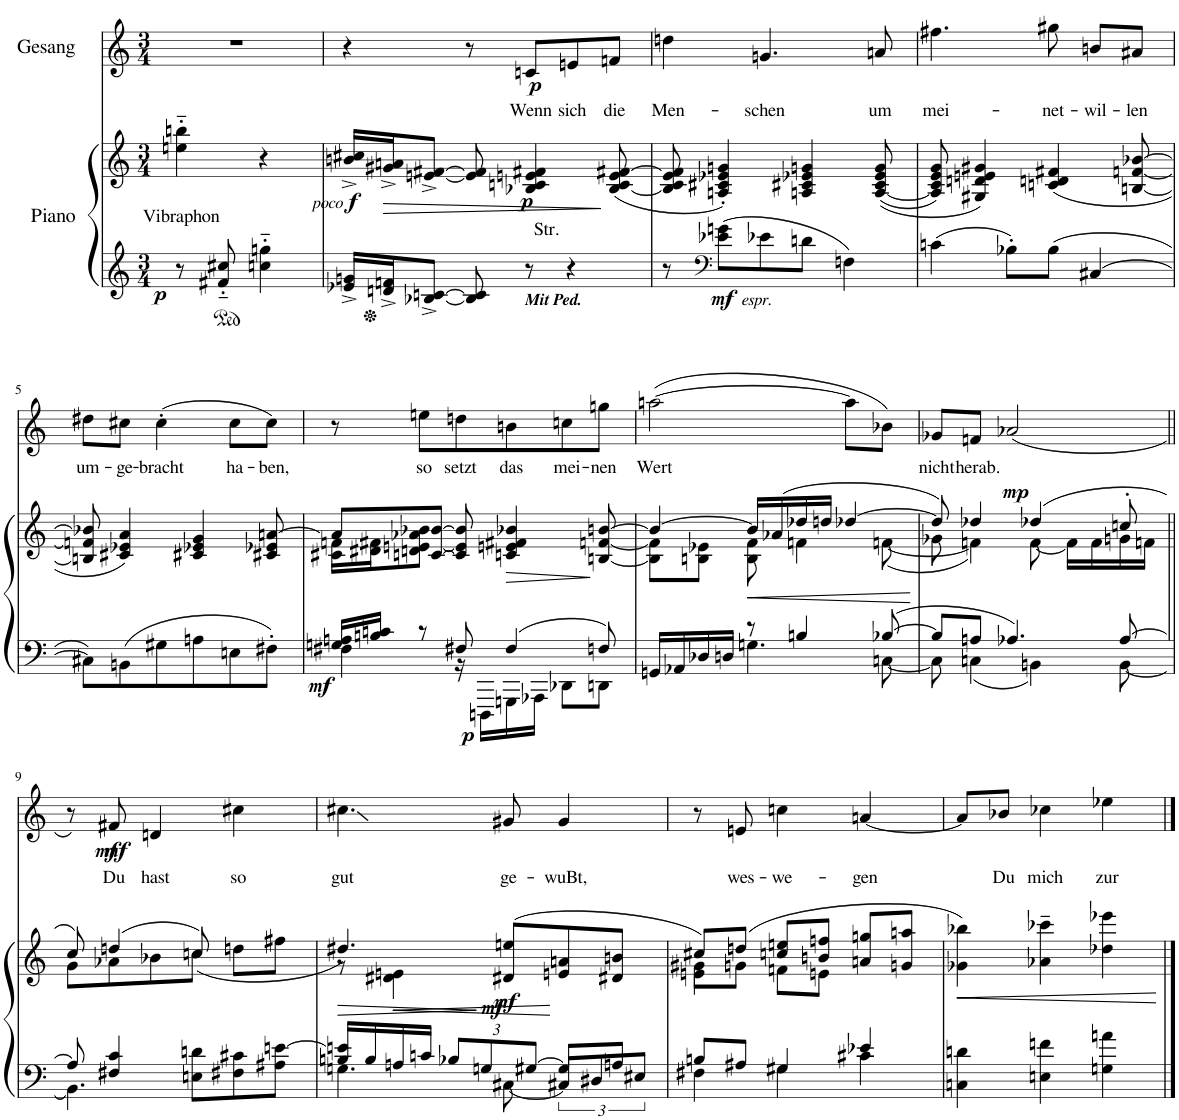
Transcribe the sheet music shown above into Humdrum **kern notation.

**kern	**kern	**text	**dynam	**kern	**text	**dynam
*part2	*part2	*part2	*part2	*part1	*part1	*part1
*staff3	*staff2	*staff2	*staff2/3	*staff1	*staff1	*staff1
*I"Piano	*	*	*	*I"Gesang	*	*
*I'Pno	*	*	*	*	*	*
*clefG2	*clefG2	*	*	*clefG2	*	*
*k[]	*k[]	*	*	*k[]	*	*
*M3/4	*M3/4	*	*	*M3/4	*	*
=1	=1	=1	=1	=1	=1	=1
!	!	!LO:LY:b	!LO:DY:b=2	!	!	!
8r	4een\'~ 4bbn\'~	Vibraphon	p	2.r	.	.
8f#X/'~ 8cc#X/'~	.	.	.	.	.	.
4ccn\'~ 4ggn\'~	4r	.	.	.	.	.
4ryy	4ryy	.	.	.	.	.
=2	=2	=2	=2	=2	=2	=2
!	!	!	!LO:DY:b	!	!	!
!	!	!	!LO:DY:n=1:b	!	!	!
16e-X/^ 16gn/^LL	16bn/^ 16cc#X/^LL	.	other-dynamics f	4r	.	.
!	!	!	!LO:HP:b	!	!	!
16dn/^ 16fn/^J	16g#X/^ 16an/^J	.	>	.	.	.
[8B-X/^ [8cn/^J	[8en/^ [8f#X/^J	.	.	.	.	.
8B-/] 8c/]	8e/] 8f#/]	.	.	8r	.	.
!LO:TX:b:Bi:t=Mit Ped.	!	!	!	!	!	!
!	!	!LO:LY:b	!LO:DY:n=2:b	!	!LO:LY:b	!LO:DY:b
8r	4B-X/ 4cn/ 4en/ 4f#X/	Str.	p	8cn/L	Wenn	p
!	!	!	!	!	!LO:LY:b	!
4r	.	.	.	8en/	sich	.
!	!	!	!	!	!LO:LY:b	!
.	([8B-/ 8c/ 8e/ [8f#X/	.	]	8fn/J	die	.
=3	=3	=3	=3	=3	=3	=3
!	!	!	!	!	!LO:LY:b	!
8r	8B-/] 8c/ 8e/ 8f#/]	.	.	4ddn\	Men-	.
*clefF4	*	*	*	*	*	*
!	!	!	!LO:DY:b=2	!	!	!
!	!	!	!LO:DY:n=1:b=2	!	!	!
8e-X\ 8gn\L	4An/' 4c#X/' 4e-X/' 4gn/')	.	mf other-dynamics	.	.	.
!	!	!	!	!	!LO:LY:b	!
8e-X\	.	.	.	4.gn/	-schen	.
8dn\J	4An/ 4c#X/ 4e-X/ 4gn/	.	.	.	.	.
4Fn\	.	.	.	.	.	.
!	!	!	!	!	!LO:LY:b	!
.	(([8A/ 8c#/ 8e-/ 8g/	.	.	8an/	um	.
=4	=4	=4	=4	=4	=4	=4
!	!	!	!	!	!LO:LY:b	!
4cn\	8A/] 8c/ 8e/ 8g/)	.	.	4.ff#X\	mei-	.
.	4G#X/ 4dn/ 4en/ 4g#X/)	.	.	.	.	.
8B-X'\L	.	.	.	.	.	.
!	!	!	!	!	!LO:LY:b	!
8B-\J	(4cn/ 4dn/ 4f#X/	.	.	8gg#X\	-net-	.
!	!	!	!	!	!LO:LY:b	!
[4C#X/	.	.	.	8bn/L	-wil-	.
!	!	!	!	!	!LO:LY:b	!
.	[8Bn/ [8fn/ [8b-X/	.	.	8a#X/J	-len	.
!!LO:LB:g=z
=5	=5	=5	=5	=5	=5	=5
!	!	!	!	!	!LO:LY:b	!
8C#X\L]	8Bn/] 8fn/] 8b-X/]	.	.	8dd#X\L	um-	.
!	!	!	!	!	!LO:LY:b	!
8BBn\	4c#X/ 4e-X/ 4a/)	.	.	8cc#X\J	-ge-	.
!	!	!	!	!	!LO:LY:b	!
8G#X\	.	.	.	(4cc#'\	-bracht	.
8An\	4c#X/ 4e-X/ 4g/	.	.	.	.	.
!	!	!	!	!	!LO:LY:b	!
8En\	.	.	.	8cc#\L	ha-	.
!	!	!	!	!	!LO:LY:b	!
8F#X'\J	8c#X/ 8e-X/ [8an/	.	.	8cc#\J)	-ben,	.
=6	=6	=6	=6	=6	=6	=6
*^	*^	*	*	*	*	*
!	!	!	!	!	!LO:DY:b=2	!	!	!
16Gn/ 16An/LL	4F#X\	8a/L]	16c#X\ 16fn\LL	.	mf	8r	.	.
16Bn/ 16cn/JJ	.	.	16d#X\ 16f#X\J	.	.	.	.	.
!	!	!	!	!	!	!	!LO:LY:b	!
8r	.	[8cn/ [8b-X/J	8dn\ [8en\ 8a-X\ 8b-\J	.	.	8een\L	so	.
!	!	!	!	!	!LO:DY:b=2	!	!LO:LY:b	!
8F#X/	16r	8c/] 8e/] 8b-/]	2ryy	.	p	8ddn\	setzt	.
.	16DDDn\LL	.	.	.	.	.	.	.
!	!	!	!	!	!LO:HP:b	!	!LO:LY:b	!
4F#/	16GGGn\	4cn/ 4en/ 4f#X/ 4b-X/	.	.	>	8bn\	das	.
.	16AAA-X\JJ	.	.	.	.	.	.	.
!	!	!	!	!	!	!	!LO:LY:b	!
.	8DD-X\L	.	.	.	.	8ccn\	mei-	.
!	!	!	!	!	!	!	!LO:LY:b	!
8Fn/	8DDn\J	[8Bn/ [8fn/ [8bn/	.	.	]	8ggn\J	-nen	.
=7	=7	=7	=7	=7	=7	=7	=7	=7
*	*	*	*^	*	*	*	*	*
!	!	!	!	!	!	!	!	!LO:LY:b	!
16GGn/LL	4ryy	4b/_	8B\] 8f\]L	8ryy	.	.	([2aan\	Wert	.
16AA-X/	.	.	.	.	.	.	.	.	.
*	*	*	*v	*v	*	*	*	*	*
16D-X/	.	.	8Bn\ 8e-X\J	.	.	.	.	.
16Dn/JJ	.	.	.	.	.	.	.	.
!	!	!	!	!	!LO:HP:b	!	!	!
8r	4.Gn\	16b/LL]	8B\ 8f\	.	<	.	.	.
.	.	(16a-X/	.	.	.	.	.	.
4Bn/	.	16dd-X/	4fn\	.	.	.	.	.
.	.	16ddn/JJ	.	.	.	.	.	.
.	.	[4dd-X/	.	.	.	8aa\L]	.	.
*	*	*	*^	*	*	*	*	*
[8B-X/	[8Cn\	.	8ryy	([8fn\	.	.	8b-X\J)	.	.
*v	*v	*	*	*	*	*	*	*	*
*	*v	*v	*v	*	*	*	*	*
.	.	.	[	.	.	.
=8	=8	=8	=8	=8	=8	=8
*^	*^	*	*	*	*	*
!	!	!	!	!	!	!	!LO:LY:b	!
8B-/L]	8C\]	8dd-/])	8g-X\	.	.	8g-X/L	nicht	.
!	!	!	!	!	!	!	!LO:LY:b	!
8An/J	4Cn\	4dd-X/	4fn\])	.	.	8fn/J	herab.	.
!	!	!	!	!	!	!	!	!LO:DY:b
4.A-X/	.	.	.	.	.	(2a-X/	.	mp
.	4BBn\	(4dd-X/	[8f\	.	.	.	.	.
.	.	.	16f\LL]	.	.	.	.	.
.	.	.	16f\	.	.	.	.	.
[8A-/	[8BB\	8ccn'/	16gn\	.	.	.	.	.
.	.	.	16fn\JJ	.	.	.	.	.
!!LO:LB:g=z
=9||	=9||	=9||	=9||	=9||	=9||	=9||	=9||	=9||
8A-/]	4.BB\]	8cc/)	8g\L	.	.	8r)	.	.
!	!	!	!	!	!	!	!LO:LY:b	!LO:DY:b
!	!	!	!	!	!	!	!	!LO:DY:n=1:b
4F#X/ 4c/	.	(4ddn/	8a-X\	.	.	8f#X/	Du	mf mf
!	!	!	!	!	!	!	!LO:LY:b	!
.	.	.	8b-X\	.	.	4dn/	hast	.
8En\ 8dn\L	4.ryy	8ccn/)	(8cc\J	.	.	.	.	.
!	!	!	!	!	!	!	!LO:LY:b	!
8F#X\ 8c#X\	.	8ddn\L	4ryy	.	.	4cc#X\	so	.
8A#X\ [8en\J	.	8ff#X\J	.	.	.	.	.	.
=10	=10	=10	=10	=10	=10	=10	=10	=10
*	*^	*	*	*	*	*	*	*
!	!	!	!	!	!	!LO:HP:b	!	!LO:LY:b	!
16Bn/ 16en/]LL	4.Gn\	4.ryy	4.dd#X/)	8r	.	>	4.cc#X\	gut	.
16B/	.	.	.	.	.	.	.	.	.
!	!	!	!	!	!	!LO:HP:b	!	!	!
16An/	.	.	.	4d#X\ 4en\	.	<	.	.	.
16cn/JJ	.	.	.	.	.	.	.	.	.
*Xbrackettup	*	*	*	*	*	*	*	*	*
12B-X/L	.	.	.	.	.	.	.	.	.
12Gn/	.	.	.	.	.	.	.	.	.
!	!	!	!	!	!	!LO:DY:n=1:b	!	!LO:LY:b	!
!	!	!	!	!	!	!LO:DY:n=2:b	!	!	!
.	4.ryy	[8C#X\	(8d#X/ 8een/L	4.ryy	.	] mf mf	8g#X/	ge-	.
[12G#X/J	.	.	.	.	.	.	.	.	.
*	*	*brackettup	*	*	*	*	*	*	*
!	!	!	!	!	!	!	!	!LO:LY:b	!
8G#/L]	.	12C#X/L]	8en/ 8an/	.	.	.	4g#/	-wuBt,	.
.	.	12D#X/	.	.	.	.	.	.	.
8An/J	.	.	8d#X/ 8bn/J	.	.	.	.	.	.
.	.	12E#X/J	.	.	.	.	.	.	.
=11	=11	=11	=11	=11	=11	=11	=11	=11	=11
*	*	*	*	*^	*	*	*	*	*
8Bn/L	4F#X\	2ryy	8cc#X/L)	8g#X\L	4en\	.	.	8r	.	.
!	!	!	!	!	!	!	!	!	!LO:LY:b	!
8A#X/J	.	.	(8ddn/J	8gn\J	.	.	.	8en/	wes-	.
!	!	!	!	!	!	!	!	!	!LO:LY:b	!
4G#X/	4G#\	.	8ccn/ 8een/L	8fn\L	2ryy	.	.	4ccn\	-we-	.
.	.	.	8bn/ 8ffn/J	8en\J	.	.	.	.	.	.
!	!	!	!	!	!	!	!	!	!LO:LY:b	!
4e-X/	4ryy	4c#X\	8an/ 8ggn/L	4ryy	.	.	.	[4an/	-gen	.
.	.	.	8gn/ 8aan/J	.	.	.	.	.	.	.
*v	*v	*v	*	*	*	*	*	*	*	*
*	*v	*v	*v	*	*	*	*	*
=12	=12	=12	=12	=12	=12	=12
4Cn\ 4dn\	4g-X\ 4bb-X\)	.	.	8a/L]	.	.
!	!	!	!	!	!LO:LY:b	!
.	.	.	.	8b-X/J	Du	.
!	!	!	!	!	!LO:LY:b	!
4En\ 4fn\	4a-X\~ 4ccc-X\~	.	.	4cc-X\	mich	.
!	!	!	!	!	!LO:LY:b	!
4Gn\ 4an\	4dd-X\ 4eee-X\	.	.	4ee-X\	zur	.
.	.	.	[	.	.	.
==	==	==	==	==	==	==
*-	*-	*-	*-	*-	*-	*-
